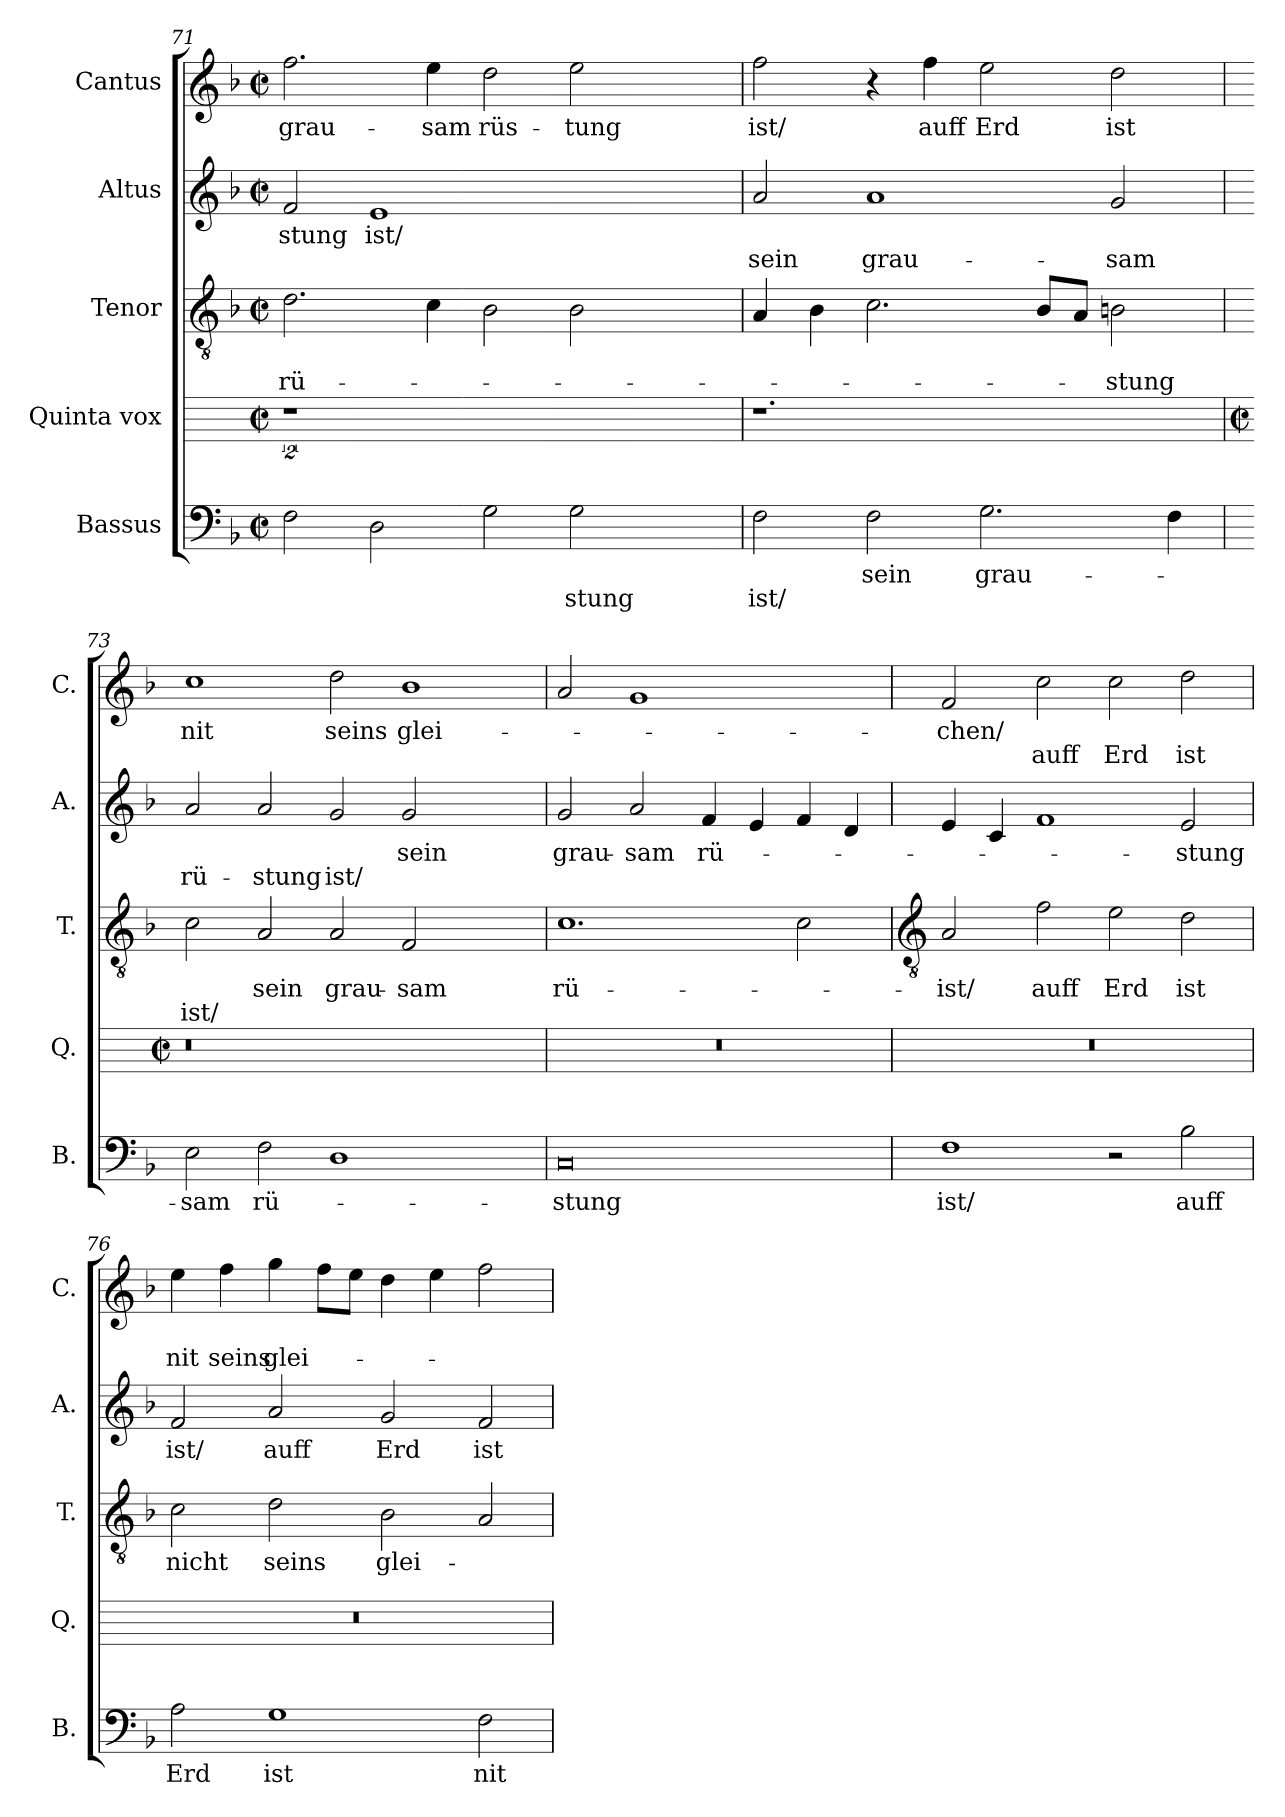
**kern	**text	**text	**kern	**kern	**text	**text	**kern	**text	**text	**kern	**text	**text
*part5	*part5	*part5	*part4	*part3	*part3	*part3	*part2	*part2	*part2	*part1	*part1	*part1
*staff5	*staff5	*staff5	*staff4	*staff3	*staff3	*staff3	*staff2	*staff2	*staff2	*staff1	*staff1	*staff1
*I"Bassus	*	*	*I"Quinta vox	*I"Tenor	*	*	*I"Altus	*	*	*I"Cantus	*	*
*I'B.	*	*	*I'Q.	*I'T.	*	*	*I'A.	*	*	*I'C.	*	*
!!LO:LB:g=z
*clefF4	*	*	*	*clefGv2	*	*	*clefG2	*	*	*clefG2	*	*
*k[b-]	*	*	*	*k[b-]	*	*	*k[b-]	*	*	*k[b-]	*	*
*F:	*	*	*	*F:	*	*	*F:	*	*	*F:	*	*
*M4/2	*	*	*M4/2	*M4/2	*	*	*M4/2	*	*	*M4/2	*	*
*met(c|)	*	*	*met(c|)	*met(c|)	*	*	*met(c|)	*	*	*met(c|)	*	*
=71	=71	=71	=71	=71	=71	=71	=71	=71	=71	=71	=71	=71
!	!	!	!	!	!	!LO:LY:b	!	!LO:LY:b	!	!	!LO:LY:b	!
2F	.	.	2%5r	2.d	.	rü-	2f	-stung	.	2.ff	grau-	.
!	!	!	!	!	!	!	!	!LO:LY:b	!	!	!	!
2D	.	.	.	.	.	.	1e	ist/	.	.	.	.
!	!	!	!	!	!	!	!	!	!	!	!LO:LY:b	!
.	.	.	.	4c	.	.	.	.	.	4ee	-sam	.
!	!	!	!	!	!	!	!	!	!	!	!LO:LY:b	!
2G	.	.	.	2B-	.	.	.	.	.	2dd	rüs-	.
!	!	!LO:LY:b	!	!	!	!	!	!	!	!	!LO:LY:b	!
2G	.	-stung	.	2B-	.	.	1ryy	.	.	2ee	-tung	.
2ryy	.	.	.	2ryy	.	.	.	.	.	2ryy	.	.
!!LO:LB:g=z
=72	=72	=72	=72	=72	=72	=72	=72	=72	=72	=72	=72	=72
!	!	!LO:LY:b	!	!	!	!	!	!	!LO:LY:b	!	!LO:LY:b	!
2F	.	ist/	1.r	4A	.	.	2a	.	sein	2ff	ist/	.
.	.	.	.	4B-	.	.	.	.	.	.	.	.
!	!LO:LY:b	!	!	!	!	!	!	!	!LO:LY:b	!	!	!
2F	sein	.	.	2.c	.	.	1a	.	grau-	4r	.	.
!	!	!	!	!	!	!	!	!	!	!	!LO:LY:b	!
.	.	.	.	.	.	.	.	.	.	4ff	auff	.
!	!LO:LY:b	!	!	!	!	!	!	!	!	!	!LO:LY:b	!
2.G	grau-	.	.	.	.	.	.	.	.	2ee	Erd	.
.	.	.	.	8B-L	.	.	.	.	.	.	.	.
.	.	.	.	8AJ	.	.	.	.	.	.	.	.
!	!	!	!	!	!	!LO:LY:b	!	!	!LO:LY:b	!	!LO:LY:b	!
.	.	.	2ryy	2Bn	.	-stung	2g	.	-sam	2dd	ist	.
4F	.	.	.	.	.	.	.	.	.	.	.	.
!!LO:LB:g=z
=73	=73	=73	=73	=73	=73	=73	=73	=73	=73	=73	=73	=73
*	*	*	*M4/2	*	*	*	*	*	*	*	*	*
*	*	*	*met(c|)	*	*	*	*	*	*	*	*	*
!	!LO:LY:b	!	!	!	!	!LO:LY:b	!	!	!LO:LY:b	!	!LO:LY:b	!
2E	-sam	.	0r	2c	.	ist/	2a	.	rü-	1cc	nit	.
!	!LO:LY:b	!	!	!	!LO:LY:b	!	!	!	!LO:LY:b	!	!	!
2F	rü-	.	.	2A	sein	.	2a	.	-stung	.	.	.
!	!	!	!	!	!LO:LY:b	!	!	!	!LO:LY:b	!	!LO:LY:b	!
1D	.	.	.	2A	grau-	.	2g	.	ist/	2dd	seins	.
!	!	!	!	!	!LO:LY:b	!	!	!LO:LY:b	!	!	!LO:LY:b	!
.	.	.	.	2F	-sam	.	2g	sein	.	1b-	glei-	.
2ryy	.	.	2ryy	2ryy	.	.	2ryy	.	.	.	.	.
=74	=74	=74	=74	=74	=74	=74	=74	=74	=74	=74	=74	=74
!	!LO:LY:b	!	!	!	!LO:LY:b	!	!	!LO:LY:b	!	!	!	!
0C	-stung	.	0r	1.c	rü-	.	2g	grau-	.	2a	.	.
!	!	!	!	!	!	!	!	!LO:LY:b	!	!	!	!
.	.	.	.	.	.	.	2a	-sam	.	1g	.	.
!	!	!	!	!	!	!	!	!LO:LY:b	!	!	!	!
.	.	.	.	.	.	.	4f	rü-	.	.	.	.
.	.	.	.	.	.	.	4e	.	.	.	.	.
.	.	.	.	2c	.	.	4f	.	.	2ryy	.	.
.	.	.	.	.	.	.	4d	.	.	.	.	.
!!LO:LB:g=z
=75	=75	=75	=75	=75	=75	=75	=75	=75	=75	=75	=75	=75
*	*	*	*	*clefGv2	*	*	*	*	*	*	*	*
!	!LO:LY:b	!	!	!	!LO:LY:b	!	!	!	!	!	!LO:LY:b	!
1F	ist/	.	0r	2A	-ist/	.	4e	.	.	2f	-chen/	.
.	.	.	.	.	.	.	4c	.	.	.	.	.
!	!	!	!	!	!LO:LY:b	!	!	!	!	!	!	!LO:LY:b
.	.	.	.	2f	auff	.	1f	.	.	2cc	.	auff
!	!	!	!	!	!LO:LY:b	!	!	!	!	!	!	!LO:LY:b
2r	.	.	.	2e	Erd	.	.	.	.	2cc	.	Erd
!	!LO:LY:b	!	!	!	!LO:LY:b	!	!	!LO:LY:b	!	!	!	!LO:LY:b
2B-	auff	.	.	2d	ist	.	2e	-stung	.	2dd	.	ist
!!LO:LB:g=z
=76	=76	=76	=76	=76	=76	=76	=76	=76	=76	=76	=76	=76
!	!LO:LY:b	!	!	!	!LO:LY:b	!	!	!LO:LY:b	!	!	!	!LO:LY:b
2A	Erd	.	0r	2c	nicht	.	2f	ist/	.	4ee	.	nit
!	!	!	!	!	!	!	!	!	!	!	!	!LO:LY:b
.	.	.	.	.	.	.	.	.	.	4ff	.	seins
!	!LO:LY:b	!	!	!	!LO:LY:b	!	!	!LO:LY:b	!	!	!	!LO:LY:b
1G	ist	.	.	2d	seins	.	2a	auff	.	4gg	.	glei-
.	.	.	.	.	.	.	.	.	.	8ffL	.	.
.	.	.	.	.	.	.	.	.	.	8eeJ	.	.
!	!	!	!	!	!LO:LY:b	!	!	!LO:LY:b	!	!	!	!
.	.	.	.	2B-	glei-	.	2g	Erd	.	4dd	.	.
.	.	.	.	.	.	.	.	.	.	4ee	.	.
!	!LO:LY:b	!	!	!	!	!	!	!LO:LY:b	!	!	!	!
2F	nit	.	.	2A	.	.	2f	ist	.	2ff	.	.
=	=	=	=	=	=	=	=	=	=	=	=	=
*-	*-	*-	*-	*-	*-	*-	*-	*-	*-	*-	*-	*-
